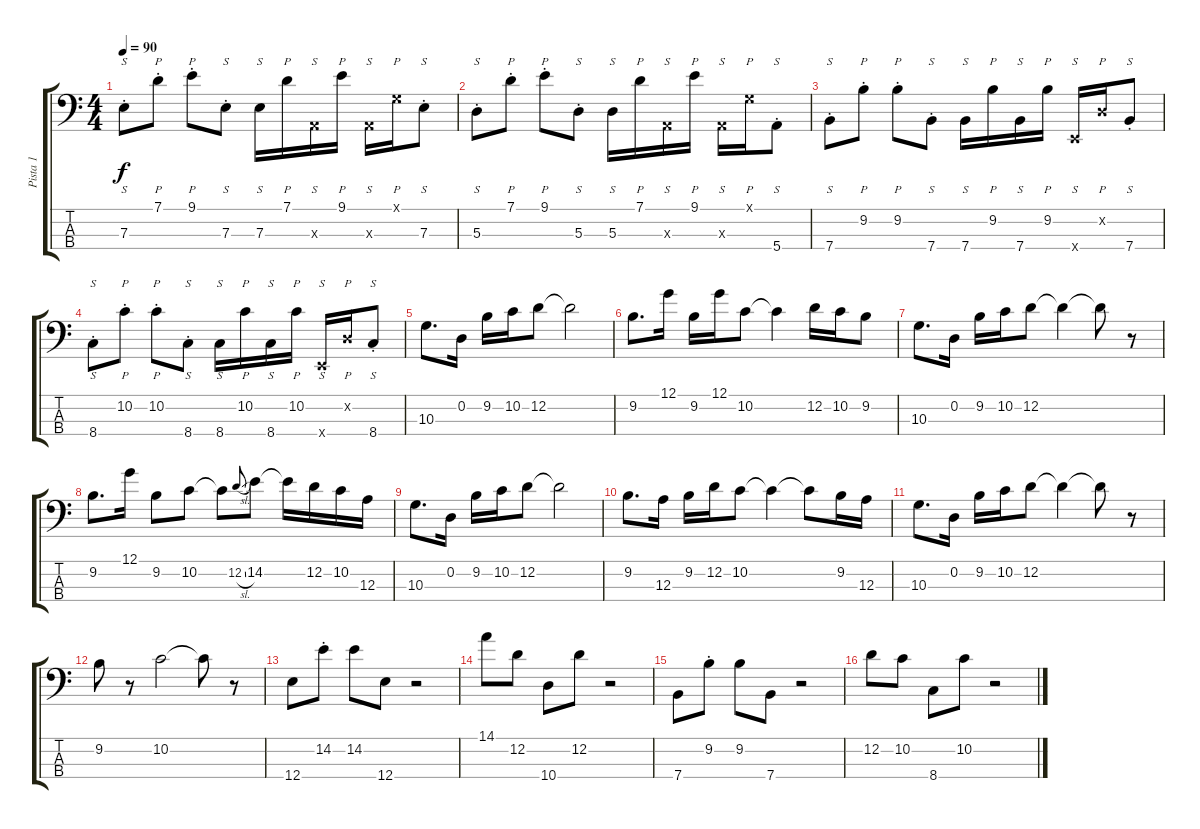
\track ("Pista 1" "Pista 1") {instrument electricbassfinger}
\staff {score tabs}
\tuning (G2 D2 A1 E1) {hide}
\ts (4 4)
\tempo 90
\clef f4
\ks c
7.3{st}.8{s dy f} 7.1{st}.8{p} 9.1{st}.8{p} 7.3{st}.8{s} 7.3.16{s} 7.1.16{p} 0.3{x}.16{s} 9.1.16{p} 0.3{x}.16{s} 0.1{x}.16{p} 7.3{st}.8{s} |
5.3{st}.8{s} 7.1{st}.8{p} 9.1{st}.8{p} 5.3{st}.8{s} 5.3.16{s} 7.1.16{p} 0.3{x}.16{s} 9.1.16{p} 0.3{x}.16{s} 0.1{x}.16{p} 5.4{st}.8{s} |
7.4{st}.8{s} 9.2{st}.8{p} 9.2{st}.8{p} 7.4{st}.8{s} 7.4.16{s} 9.2.16{p} 7.4.16{s} 9.2.16{p} 0.4{x}.16{s} 0.2{x}.16{p} 7.4{st}.8{s} |
8.4{st}.8{s} 10.2{st}.8{p} 10.2{st}.8{p} 8.4{st}.8{s} 8.4.16{s} 10.2.16{p} 8.4.16{s} 10.2.16{p} 0.4{x}.16{s} 0.2{x}.16{p} 8.4{st}.8{s} |
10.3.8{d} 0.2.16 9.2.16 10.2.16 12.2.8 12.2{t}.2 |
9.2.8{d} 12.1.16 9.2.16 12.1.16 10.2.8 10.2{t}.4 12.2.16 10.2.16 9.2.8 |
10.3.8{d} 0.2.16 9.2.16 10.2.16 12.2.8 12.2{t}.4 12.2{t}.8 r.8 |
9.2.8{d} 12.1.16 9.2.8 10.2.8 10.2{t}.8 12.2{sl}.8{gr onbeat} 14.2.8 14.2{t}.16 12.2.16 10.2.16 12.3.16 |
10.3.8{d} 0.2.16 9.2.16 10.2.16 12.2.8 12.2{t}.2 |
9.2.8{d} 12.3.16 9.2.16 12.2.16 10.2.8 10.2{t}.4 10.2{t}.8 9.2.16 12.3.16 |
10.3.8{d} 0.2.16 9.2.16 10.2.16 12.2.8 12.2{t}.4 12.2{t}.8 r.8 |
9.2.8 r.8 10.2.2 10.2{t}.8 r.8 |
12.4.8 14.2{st}.8 14.2.8 12.4.8 r.2 |
14.1.8 12.2.8 10.4.8 12.2.8 r.2 |
7.4.8 9.2{st}.8 9.2.8 7.4.8 r.2 |
12.2.8 10.2.8 8.4.8 10.2.8 r.2
